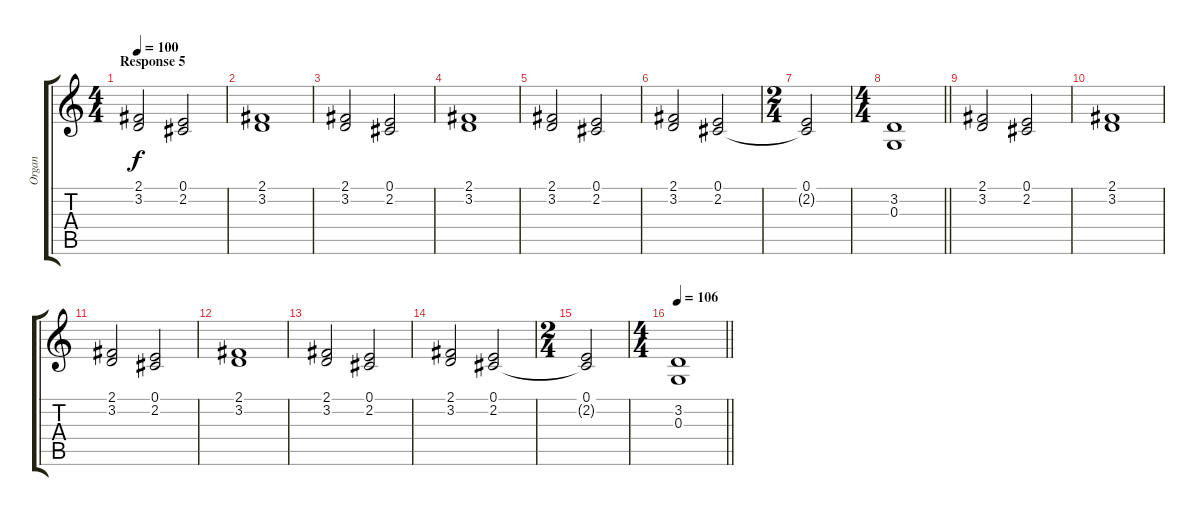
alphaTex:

\track ("Organ" "Organ") {instrument percussiveorgan}
\staff {score tabs}
\tuning (E4 B3 G3 D3 A2 E2) {hide}
\ts (4 4)
\section ("" "Response 5")
\tempo 100
\clef g2
\ks c
(2.1 3.2).2{dy f} (0.1 2.2).2 |
(2.1 3.2).1 |
(2.1 3.2).2 (0.1 2.2).2 |
(2.1 3.2).1 |
(2.1 3.2).2 (0.1 2.2).2 |
(2.1 3.2).2 (0.1 2.2).2 |
\ts (2 4)
(0.1 2.2{t}).2 |
\ts (4 4)
\barLineRight lightlight
(3.2 0.3).1 |
(2.1 3.2).2 (0.1 2.2).2 |
(2.1 3.2).1 |
(2.1 3.2).2 (0.1 2.2).2 |
(2.1 3.2).1 |
(2.1 3.2).2 (0.1 2.2).2 |
(2.1 3.2).2 (0.1 2.2).2 |
\ts (2 4)
(0.1 2.2{t}).2 |
\ts (4 4)
\tempo 106
\barLineRight lightlight
(3.2 0.3).1
